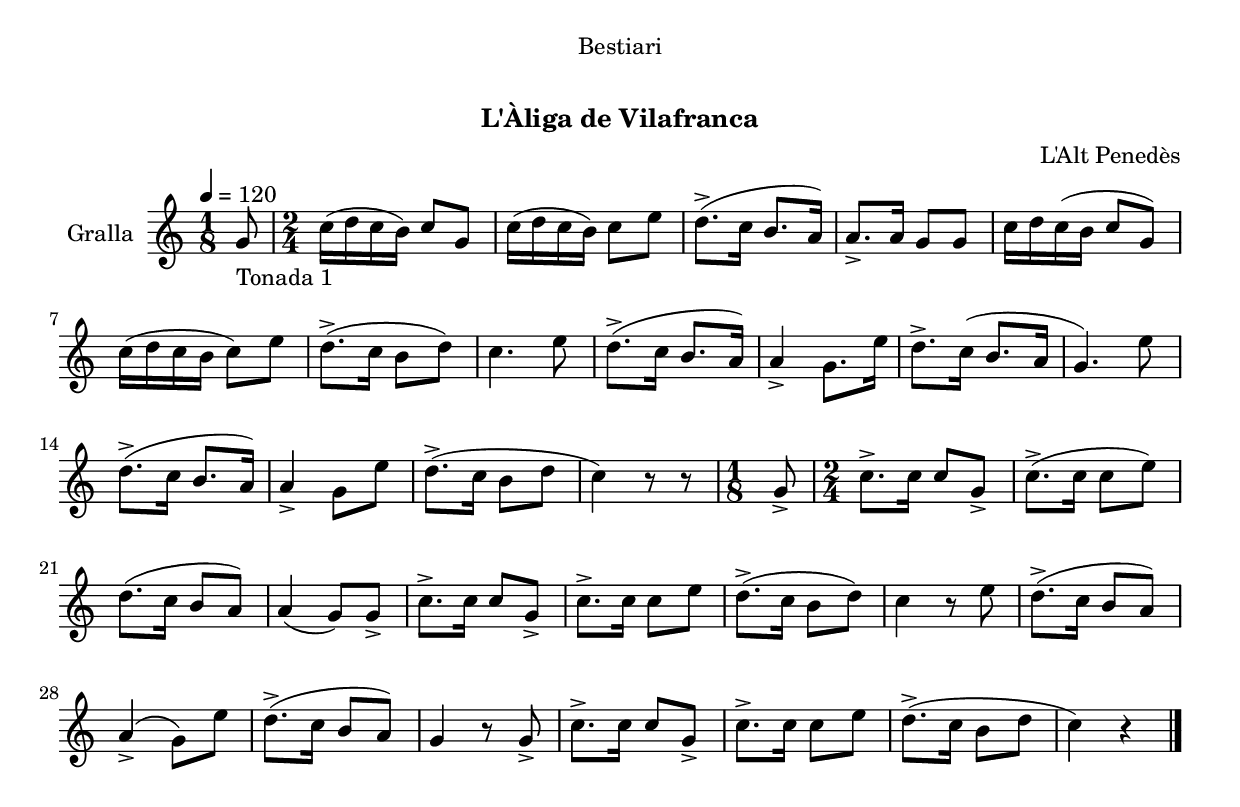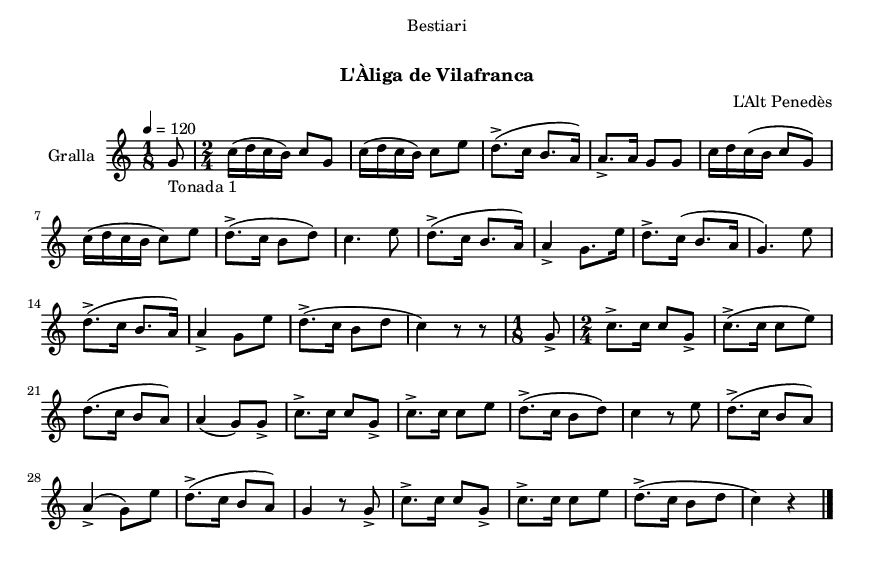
\version "2.16.0"

\header {
  dedication="Bestiari"
  title="   "
  subtitle="L'Àliga de Vilafranca"
  subsubtitle=""
  poet=""
  meter=""
  piece=""
  composer="L'Alt Penedès"
  arranger=""
  opus=""
  instrument=""
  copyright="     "
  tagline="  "
}

liniaroAa =
\relative g'
{
  \tempo 4=120
  \clef treble
  \key c \major
  \time 1/8
  g8 _"Tonada 1"  |
  \time 2/4   c16 ( d c b ) c8 g  |
  c16 ( d c b ) c8 e  |
  d8.-> ( c16 b8. a16 )  |
  %05
  a8.-> a16 g8 g  |
  c16 d c ( b c8 g )  |
  c16 ( d c b c8 ) e  |
  d8.-> ( c16 b8 d )  |
  c4. e8  |
  %10
  d8.-> ( c16 b8. a16 )  |
  a4-> g8. e'16  |
  d8.-> c16 ( b8. a16  |
  g4. ) e'8  |
  d8.-> ( c16 b8. a16 )  |
  %15
  a4-> g8 e'  |
  d8.-> ( c16 b8 d  |
  c4 ) r8 r8  | % kompletite
  \time 1/8   g8->   |
  \time 2/4   c8.-> c16 c8 g->  |
  %20
  c8.-> ( c16 c8 e )  |
  d8. ( c16 b8 a )  |
  a4 ( g8 ) g->  |
  c8.-> c16 c8 g->  |
  c8.-> c16 c8 e  |
  %25
  d8.-> ( c16 b8 d )  |
  c4 r8 e  |
  d8.-> ( c16 b8 a )  |
  a4-> ( g8 ) e'  |
  d8.-> ( c16 b8 a )  |
  %30
  g4 r8 g->  |
  c8.-> c16 c8 g->  |
  c8.-> c16 c8 e  |
  d8.-> ( c16 b8 d  |
  c4 ) r  \bar "|."
}

\book {

\paper {
  print-page-number = false
}

\bookpart {

\score {
  \new StaffGroup {
    \override Score.RehearsalMark #'self-alignment-X = #LEFT
    <<
      \new Staff \with {instrumentName = #"Gralla"} \liniaroAa
    >>
  }
  \layout {}
}\score { \unfoldRepeats
  \new StaffGroup {
    \override Score.RehearsalMark #'self-alignment-X = #LEFT
    <<
      \new Staff \with {instrumentName = #"Gralla"} \liniaroAa
    >>
  }
  \midi {}
}

}

}

\book {

\paper {
  print-page-number = false
  #(set-paper-size "a6landscape")
  #(layout-set-staff-size 14)
}

\bookpart {

\score {
  \new StaffGroup {
    \override Score.RehearsalMark #'self-alignment-X = #LEFT
    <<
      \new Staff \with {instrumentName = #"Gralla"} \liniaroAa
    >>
  }
  \layout {}
}

}

}
